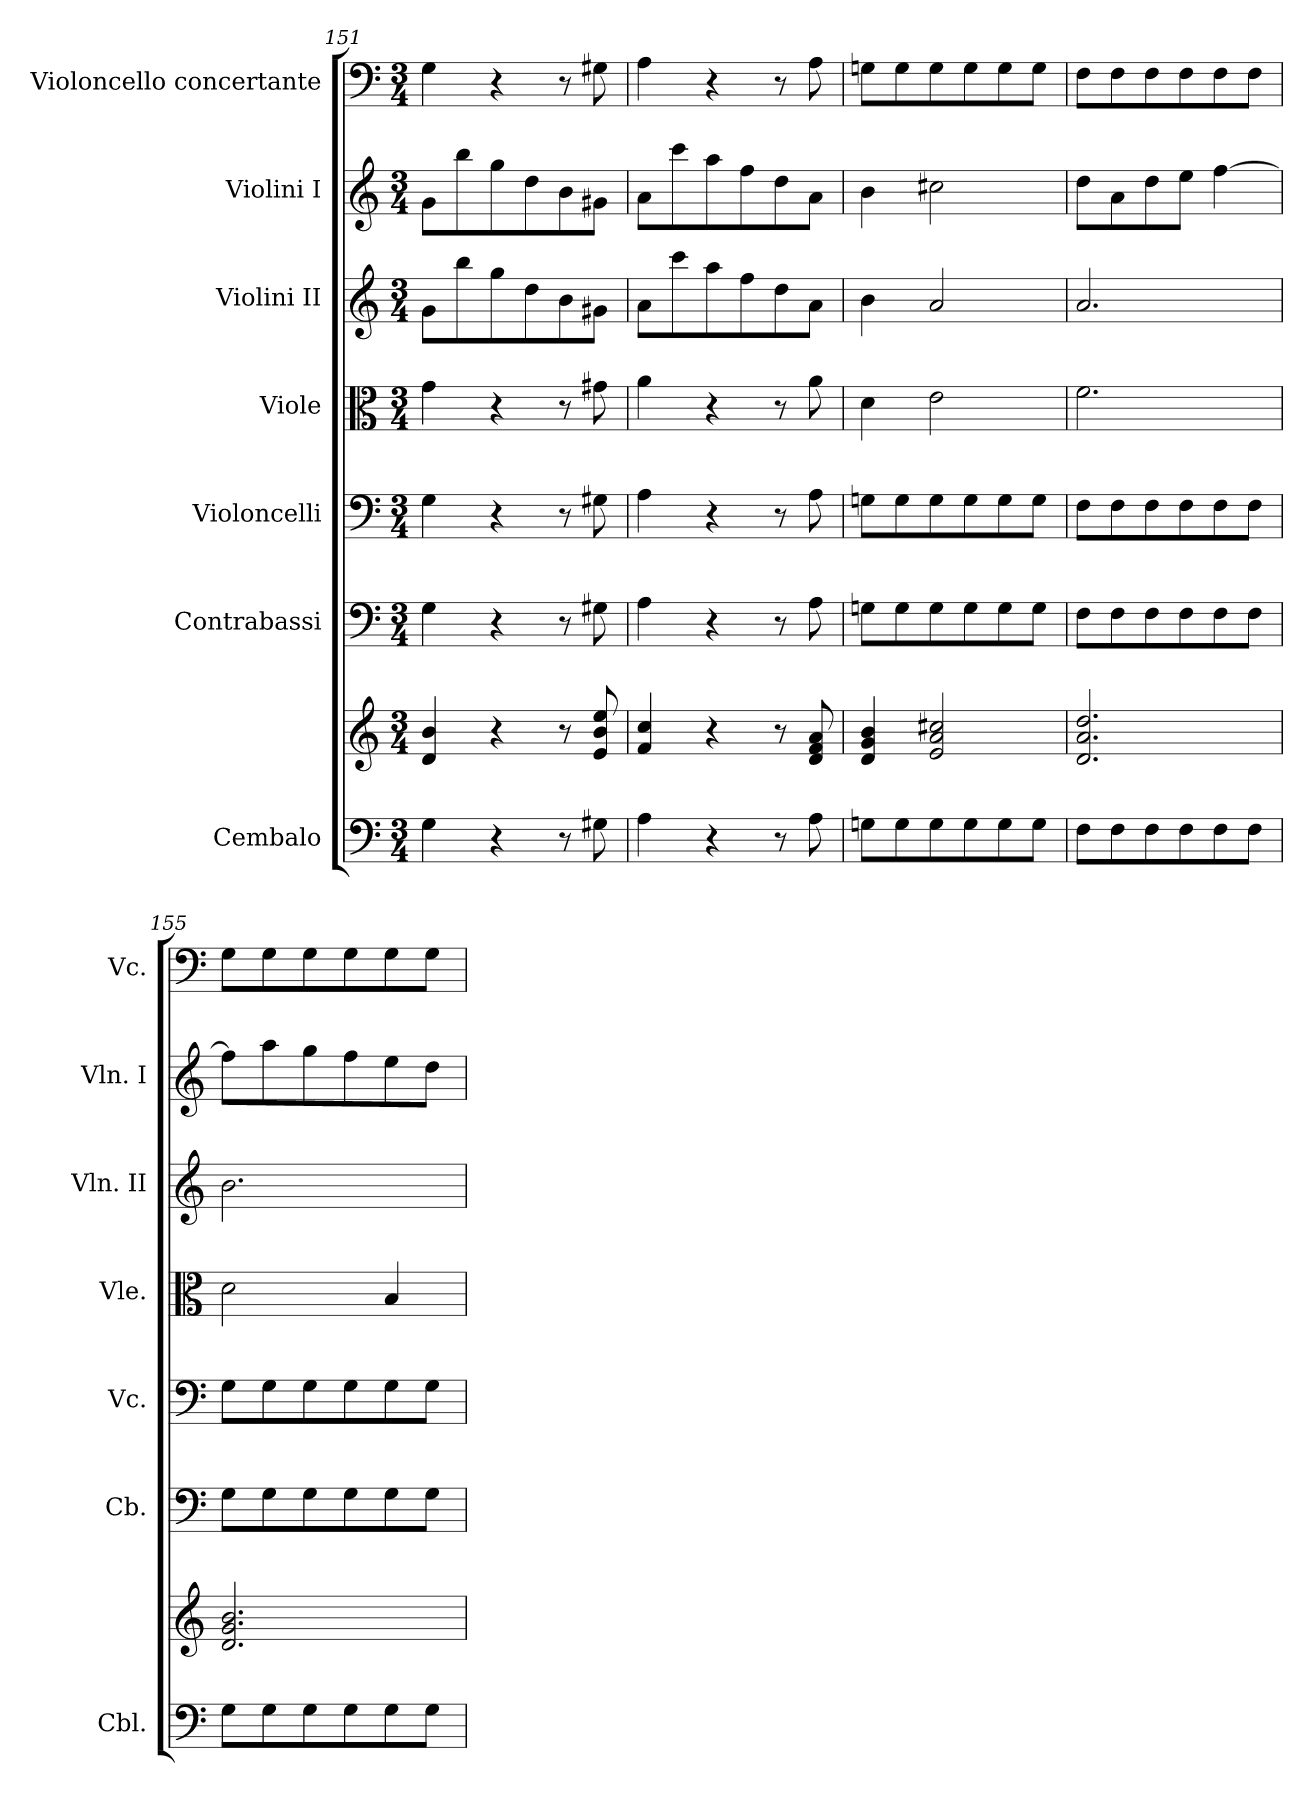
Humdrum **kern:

**kern	**kern	**kern	**kern	**kern	**kern	**kern	**kern
*part7	*part7	*part6	*part5	*part4	*part3	*part2	*part1
*staff8	*staff7	*staff6	*staff5	*staff4	*staff3	*staff2	*staff1
*I"Cembalo	*	*I"Contrabassi	*I"Violoncelli	*I"Viole	*I"Violini II	*I"Violini I	*I"Violoncello  concertante
*I'Cbl.	*	*I'Cb.	*I'Vc.	*I'Vle.	*I'Vln. II	*I'Vln. I	*I'Vc.
*clefF4	*clefG2	*clefF4	*clefF4	*clefC3	*clefG2	*clefG2	*clefF4
*	*	*ITrd7c12	*	*	*	*	*
*k[]	*k[]	*k[]	*k[]	*k[]	*k[]	*k[]	*k[]
*M3/4	*M3/4	*M3/4	*M3/4	*M3/4	*M3/4	*M3/4	*M3/4
=151	=151	=151	=151	=151	=151	=151	=151
4G\	4d/ 4b/	4GG\	4G\	4g\	8g\L	8g\L	4G\
.	.	.	.	.	8bb\	8bb\	.
4r	4r	4r	4r	4r	8gg\	8gg\	4r
.	.	.	.	.	8dd\	8dd\	.
8r	8r	8r	8r	8r	8b\	8b\	8r
8G#X\	8e/ 8b/ 8ee/	8GG#X\	8G#X\	8g#X\	8g#X\J	8g#X\J	8G#X\
!!LO:PB:g=z
=152	=152	=152	=152	=152	=152	=152	=152
4A\	4f/ 4cc/	4AA\	4A\	4a\	8a\L	8a\L	4A\
.	.	.	.	.	8ccc\	8ccc\	.
4r	4r	4r	4r	4r	8aa\	8aa\	4r
.	.	.	.	.	8ff\	8ff\	.
8r	8r	8r	8r	8r	8dd\	8dd\	8r
8A\	8d/ 8f/ 8a/	8AA\	8A\	8a\	8a\J	8a\J	8A\
=153	=153	=153	=153	=153	=153	=153	=153
8Gni\L	4d/ 4g/ 4b/	8GGni\L	8Gni\L	4d\	4b\	4b\	8Gni\L
8G\	.	8GG\	8G\	.	.	.	8G\
8G\	2e/ 2a/ 2cc#X/	8GG\	8G\	2e\	2a/	2cc#X\	8G\
8G\	.	8GG\	8G\	.	.	.	8G\
8G\	.	8GG\	8G\	.	.	.	8G\
8G\J	.	8GG\J	8G\J	.	.	.	8G\J
=154	=154	=154	=154	=154	=154	=154	=154
8F\L	2.d/ 2.a/ 2.dd/	8FF\L	8F\L	2.f\	2.a/	8dd\L	8F\L
8F\	.	8FF\	8F\	.	.	8a\	8F\
8F\	.	8FF\	8F\	.	.	8dd\	8F\
8F\	.	8FF\	8F\	.	.	8ee\J	8F\
8F\	.	8FF\	8F\	.	.	[4ff\	8F\
8F\J	.	8FF\J	8F\J	.	.	.	8F\J
=155	=155	=155	=155	=155	=155	=155	=155
8G\L	2.d/ 2.g/ 2.b/	8GG\L	8G\L	2d\	2.b\	8ff\L]	8G\L
8G\	.	8GG\	8G\	.	.	8aa\	8G\
8G\	.	8GG\	8G\	.	.	8gg\	8G\
8G\	.	8GG\	8G\	.	.	8ff\	8G\
8G\	.	8GG\	8G\	4B/	.	8ee\	8G\
8G\J	.	8GG\J	8G\J	.	.	8dd\J	8G\J
=	=	=	=	=	=	=	=
*-	*-	*-	*-	*-	*-	*-	*-
